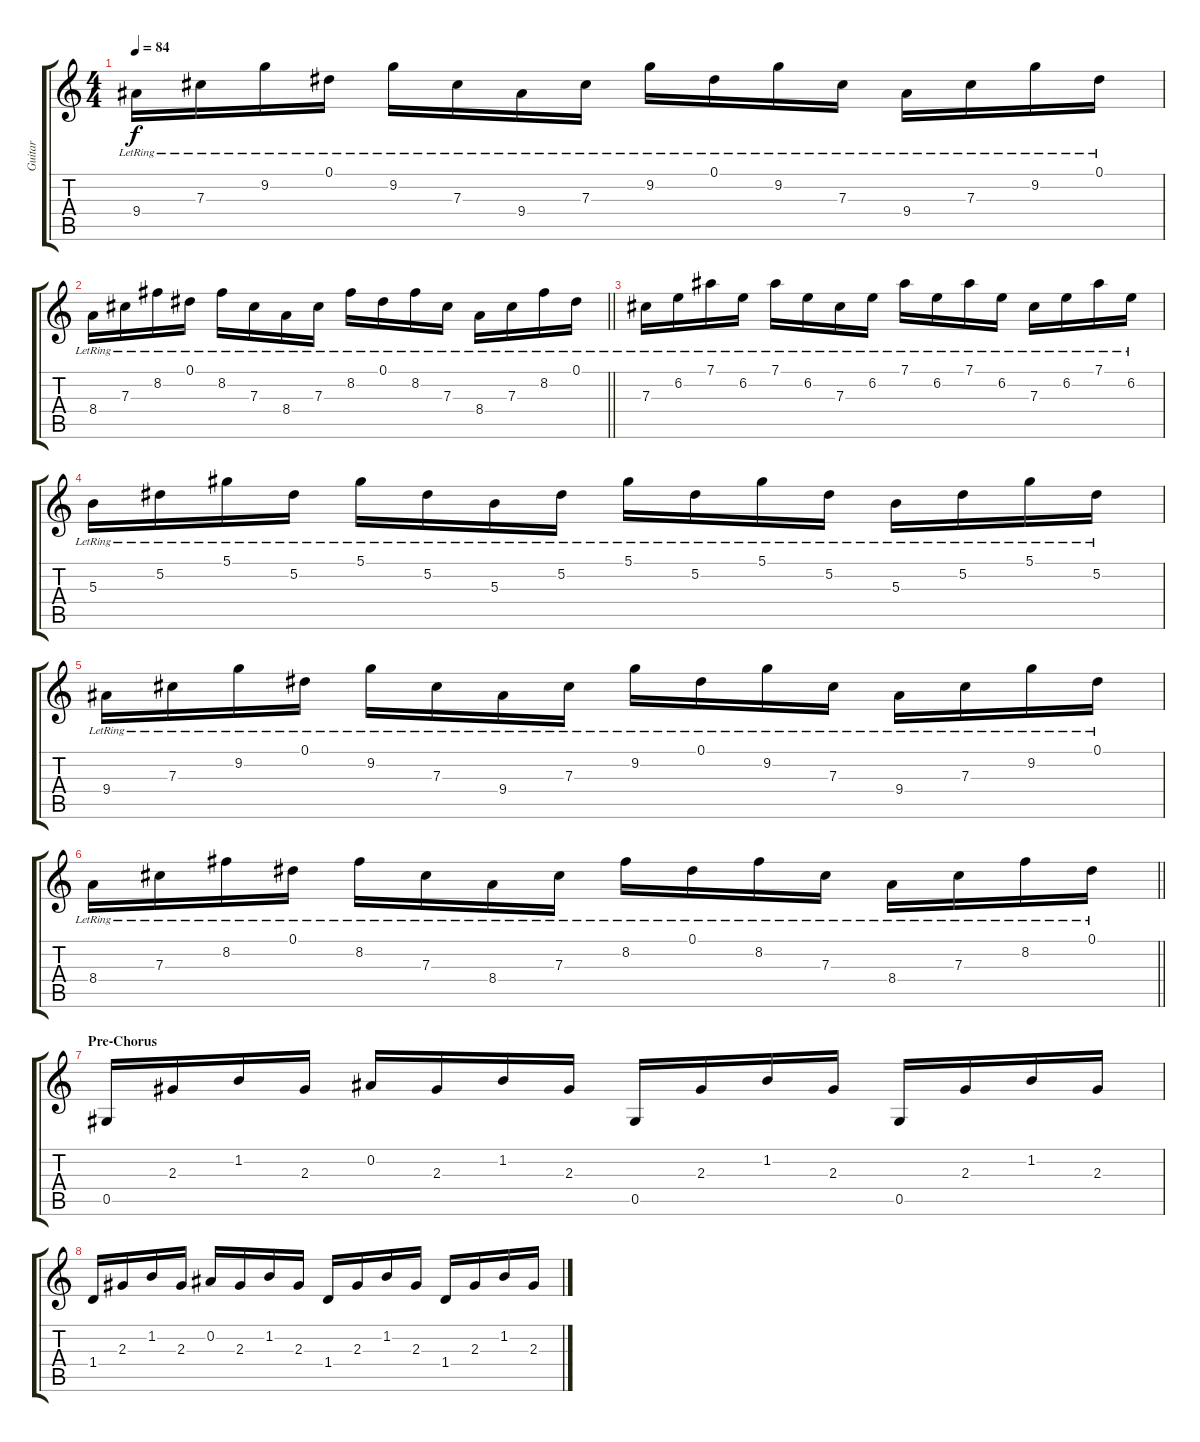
\track ("Guitar" "Guitar") {instrument acousticguitarsteel}
\staff {score tabs}
\tuning (Eb4 Bb3 Gb3 Db3 Ab2 Eb2) {hide}
\ts (4 4)
\tempo 84
\clef g2
\ks c
9.4{lr}.16{dy f} 7.3{lr}.16 9.2{lr}.16 0.1{lr}.16 9.2{lr}.16 7.3{lr}.16 9.4{lr}.16 7.3{lr}.16 9.2{lr}.16 0.1{lr}.16 9.2{lr}.16 7.3{lr}.16 9.4{lr}.16 7.3{lr}.16 9.2{lr}.16 0.1{lr}.16 |
\barLineRight lightlight
8.4{lr}.16 7.3{lr}.16 8.2{lr}.16 0.1{lr}.16 8.2{lr}.16 7.3{lr}.16 8.4{lr}.16 7.3{lr}.16 8.2{lr}.16 0.1{lr}.16 8.2{lr}.16 7.3{lr}.16 8.4{lr}.16 7.3{lr}.16 8.2{lr}.16 0.1{lr}.16 |
7.3{lr}.16 6.2{lr}.16 7.1{lr}.16 6.2{lr}.16 7.1{lr}.16 6.2{lr}.16 7.3{lr}.16 6.2{lr}.16 7.1{lr}.16 6.2{lr}.16 7.1{lr}.16 6.2{lr}.16 7.3{lr}.16 6.2{lr}.16 7.1{lr}.16 6.2{lr}.16 |
5.3{lr}.16 5.2{lr}.16 5.1{lr}.16 5.2{lr}.16 5.1{lr}.16 5.2{lr}.16 5.3{lr}.16 5.2{lr}.16 5.1{lr}.16 5.2{lr}.16 5.1{lr}.16 5.2{lr}.16 5.3{lr}.16 5.2{lr}.16 5.1{lr}.16 5.2{lr}.16 |
9.4{lr}.16 7.3{lr}.16 9.2{lr}.16 0.1{lr}.16 9.2{lr}.16 7.3{lr}.16 9.4{lr}.16 7.3{lr}.16 9.2{lr}.16 0.1{lr}.16 9.2{lr}.16 7.3{lr}.16 9.4{lr}.16 7.3{lr}.16 9.2{lr}.16 0.1{lr}.16 |
\barLineRight lightlight
8.4{lr}.16 7.3{lr}.16 8.2{lr}.16 0.1{lr}.16 8.2{lr}.16 7.3{lr}.16 8.4{lr}.16 7.3{lr}.16 8.2{lr}.16 0.1{lr}.16 8.2{lr}.16 7.3{lr}.16 8.4{lr}.16 7.3{lr}.16 8.2{lr}.16 0.1{lr}.16 |
\section ("" "Pre-Chorus")
0.5.16{volume 13} 2.3.16 1.2.16 2.3.16 0.2.16 2.3.16 1.2.16 2.3.16 0.5.16 2.3.16 1.2.16 2.3.16 0.5.16 2.3.16 1.2.16 2.3.16 |
1.4.16 2.3.16 1.2.16 2.3.16 0.2.16 2.3.16 1.2.16 2.3.16 1.4.16 2.3.16 1.2.16 2.3.16 1.4.16 2.3.16 1.2.16 2.3.16
